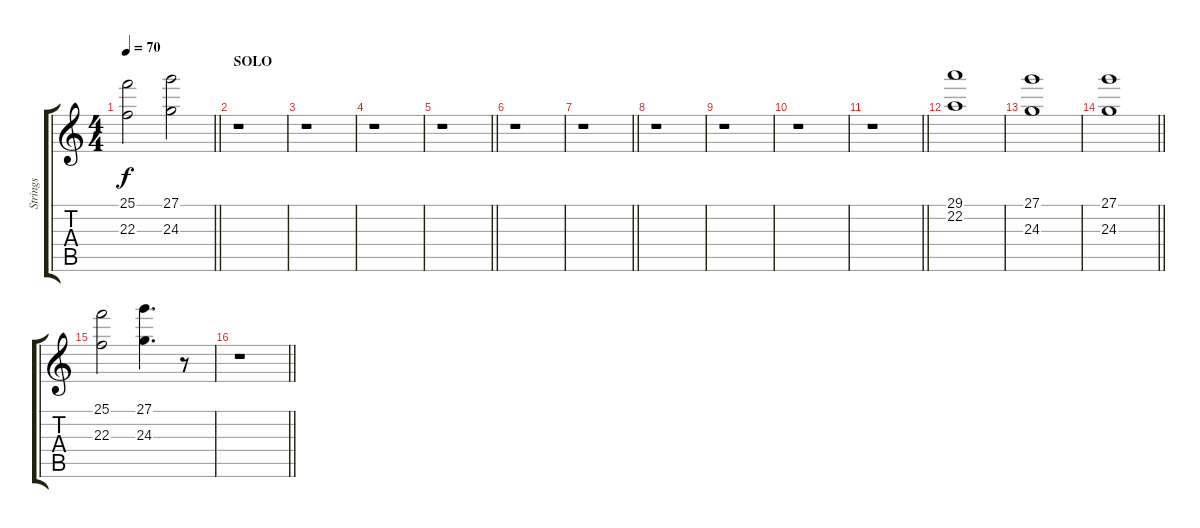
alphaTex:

\track ("Strings" "Strings") {instrument stringensemble1}
\staff {score tabs}
\tuning (E4 B3 G3 D3 A2 E2) {hide}
\ts (4 4)
\section ("" "")
\tempo 70
\clef g2
\barLineRight lightlight
\ks c
(25.1 22.3).2{dy f} (27.1 24.3).2 |
\section ("" "SOLO")
r.1 |
r.1 |
r.1 |
\barLineRight lightlight
r.1 |
\section ("" "")
r.1 |
\barLineRight lightlight
r.1 |
\section ("" "")
r.1 |
r.1 |
r.1 |
\barLineRight lightlight
r.1 |
(29.1 22.2).1 |
(27.1 24.3).1 |
\barLineRight lightlight
(27.1 24.3).1 |
\section ("" "")
(25.1 22.3).2 (27.1 24.3).4{d} r.8 |
\barLineRight lightlight
r.1
